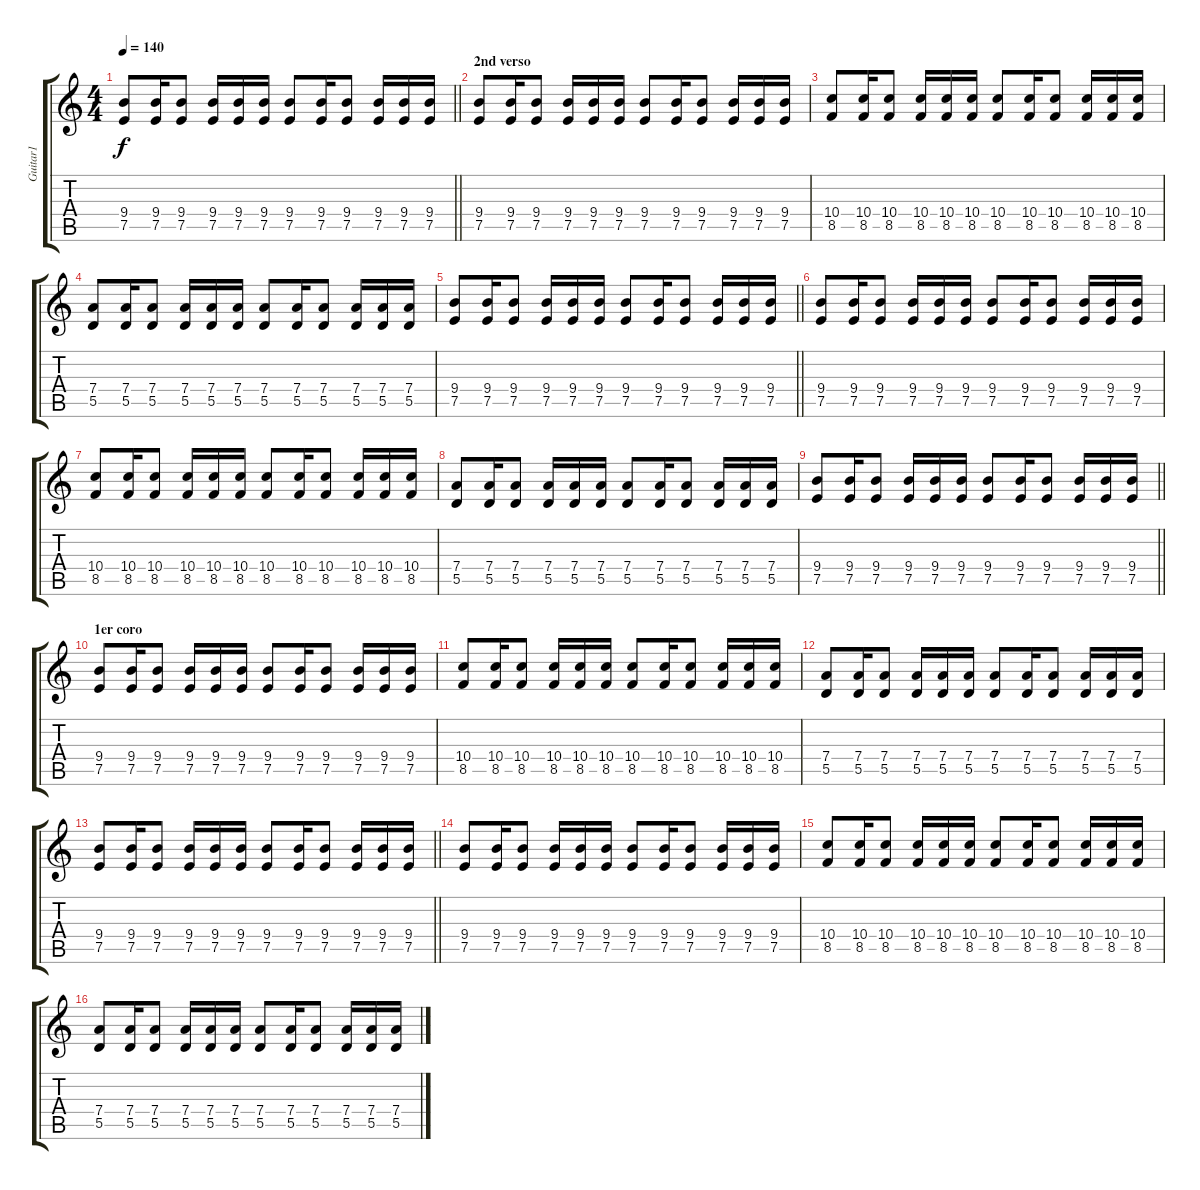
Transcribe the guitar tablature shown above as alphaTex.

\track ("Guitar1" "Guitar1") {instrument overdrivenguitar}
\staff {score tabs}
\tuning (E4 B3 G3 D3 A2 E2) {hide}
\ts (4 4)
\tempo 140
\clef g2
\barLineRight lightlight
\ks c
(9.4 7.5).8{dy f} (9.4 7.5).16 (9.4 7.5).8 (9.4 7.5).16 (9.4 7.5).16 (9.4 7.5).16 (9.4 7.5).8 (9.4 7.5).16 (9.4 7.5).8 (9.4 7.5).16 (9.4 7.5).16 (9.4 7.5).16 |
\section ("" "2nd verso")
(9.4 7.5).8 (9.4 7.5).16 (9.4 7.5).8 (9.4 7.5).16 (9.4 7.5).16 (9.4 7.5).16 (9.4 7.5).8 (9.4 7.5).16 (9.4 7.5).8 (9.4 7.5).16 (9.4 7.5).16 (9.4 7.5).16 |
(10.4 8.5).8 (10.4 8.5).16 (10.4 8.5).8 (10.4 8.5).16 (10.4 8.5).16 (10.4 8.5).16 (10.4 8.5).8 (10.4 8.5).16 (10.4 8.5).8 (10.4 8.5).16 (10.4 8.5).16 (10.4 8.5).16 |
(7.4 5.5).8 (7.4 5.5).16 (7.4 5.5).8 (7.4 5.5).16 (7.4 5.5).16 (7.4 5.5).16 (7.4 5.5).8 (7.4 5.5).16 (7.4 5.5).8 (7.4 5.5).16 (7.4 5.5).16 (7.4 5.5).16 |
\barLineRight lightlight
(9.4 7.5).8 (9.4 7.5).16 (9.4 7.5).8 (9.4 7.5).16 (9.4 7.5).16 (9.4 7.5).16 (9.4 7.5).8 (9.4 7.5).16 (9.4 7.5).8 (9.4 7.5).16 (9.4 7.5).16 (9.4 7.5).16 |
(9.4 7.5).8 (9.4 7.5).16 (9.4 7.5).8 (9.4 7.5).16 (9.4 7.5).16 (9.4 7.5).16 (9.4 7.5).8 (9.4 7.5).16 (9.4 7.5).8 (9.4 7.5).16 (9.4 7.5).16 (9.4 7.5).16 |
(10.4 8.5).8 (10.4 8.5).16 (10.4 8.5).8 (10.4 8.5).16 (10.4 8.5).16 (10.4 8.5).16 (10.4 8.5).8 (10.4 8.5).16 (10.4 8.5).8 (10.4 8.5).16 (10.4 8.5).16 (10.4 8.5).16 |
(7.4 5.5).8 (7.4 5.5).16 (7.4 5.5).8 (7.4 5.5).16 (7.4 5.5).16 (7.4 5.5).16 (7.4 5.5).8 (7.4 5.5).16 (7.4 5.5).8 (7.4 5.5).16 (7.4 5.5).16 (7.4 5.5).16 |
\barLineRight lightlight
(9.4 7.5).8 (9.4 7.5).16 (9.4 7.5).8 (9.4 7.5).16 (9.4 7.5).16 (9.4 7.5).16 (9.4 7.5).8 (9.4 7.5).16 (9.4 7.5).8 (9.4 7.5).16 (9.4 7.5).16 (9.4 7.5).16 |
\section ("" "1er coro")
(9.4 7.5).8 (9.4 7.5).16 (9.4 7.5).8 (9.4 7.5).16 (9.4 7.5).16 (9.4 7.5).16 (9.4 7.5).8 (9.4 7.5).16 (9.4 7.5).8 (9.4 7.5).16 (9.4 7.5).16 (9.4 7.5).16 |
(10.4 8.5).8 (10.4 8.5).16 (10.4 8.5).8 (10.4 8.5).16 (10.4 8.5).16 (10.4 8.5).16 (10.4 8.5).8 (10.4 8.5).16 (10.4 8.5).8 (10.4 8.5).16 (10.4 8.5).16 (10.4 8.5).16 |
(7.4 5.5).8 (7.4 5.5).16 (7.4 5.5).8 (7.4 5.5).16 (7.4 5.5).16 (7.4 5.5).16 (7.4 5.5).8 (7.4 5.5).16 (7.4 5.5).8 (7.4 5.5).16 (7.4 5.5).16 (7.4 5.5).16 |
\barLineRight lightlight
(9.4 7.5).8 (9.4 7.5).16 (9.4 7.5).8 (9.4 7.5).16 (9.4 7.5).16 (9.4 7.5).16 (9.4 7.5).8 (9.4 7.5).16 (9.4 7.5).8 (9.4 7.5).16 (9.4 7.5).16 (9.4 7.5).16 |
(9.4 7.5).8 (9.4 7.5).16 (9.4 7.5).8 (9.4 7.5).16 (9.4 7.5).16 (9.4 7.5).16 (9.4 7.5).8 (9.4 7.5).16 (9.4 7.5).8 (9.4 7.5).16 (9.4 7.5).16 (9.4 7.5).16 |
(10.4 8.5).8 (10.4 8.5).16 (10.4 8.5).8 (10.4 8.5).16 (10.4 8.5).16 (10.4 8.5).16 (10.4 8.5).8 (10.4 8.5).16 (10.4 8.5).8 (10.4 8.5).16 (10.4 8.5).16 (10.4 8.5).16 |
(7.4 5.5).8 (7.4 5.5).16 (7.4 5.5).8 (7.4 5.5).16 (7.4 5.5).16 (7.4 5.5).16 (7.4 5.5).8 (7.4 5.5).16 (7.4 5.5).8 (7.4 5.5).16 (7.4 5.5).16 (7.4 5.5).16
